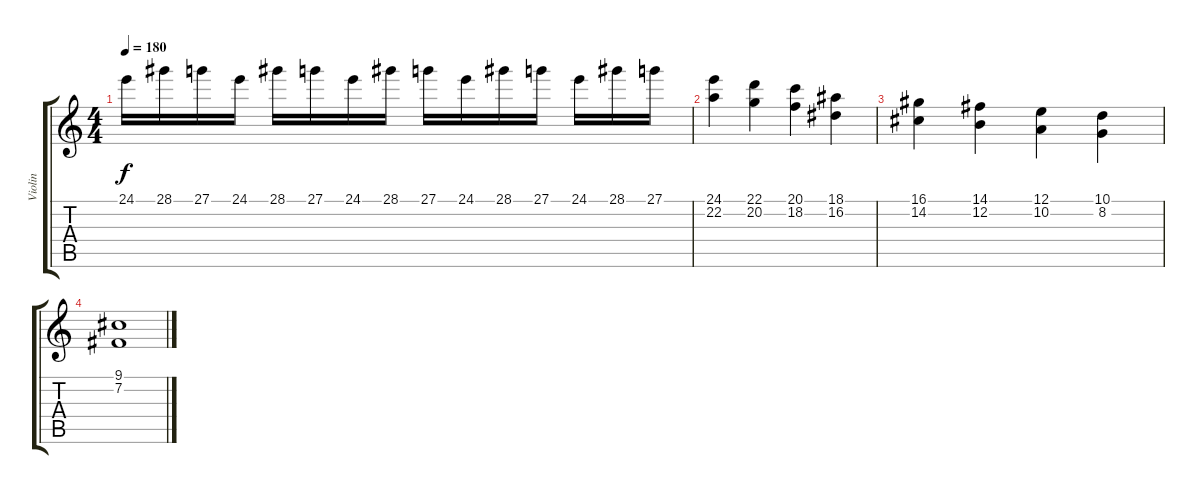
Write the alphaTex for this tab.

\track ("Violin" "Violin") {instrument violin}
\staff {score tabs}
\tuning (E4 B3 G3 D3 A2 E2) {hide}
\ts (4 4)
\tempo 180
\clef g2
\ks c
24.1.16{dy f} 28.1.16 27.1.16 24.1.16 28.1.16 27.1.16 24.1.16 28.1.16 27.1.16 24.1.16 28.1.16 27.1.16 24.1.16 28.1.16 27.1.16 |
(24.1 22.2).4 (22.1 20.2).4 (20.1 18.2).4 (18.1 16.2).4 |
(16.1 14.2).4 (14.1 12.2).4 (12.1 10.2).4 (10.1 8.2).4 |
(9.1 7.2).1
